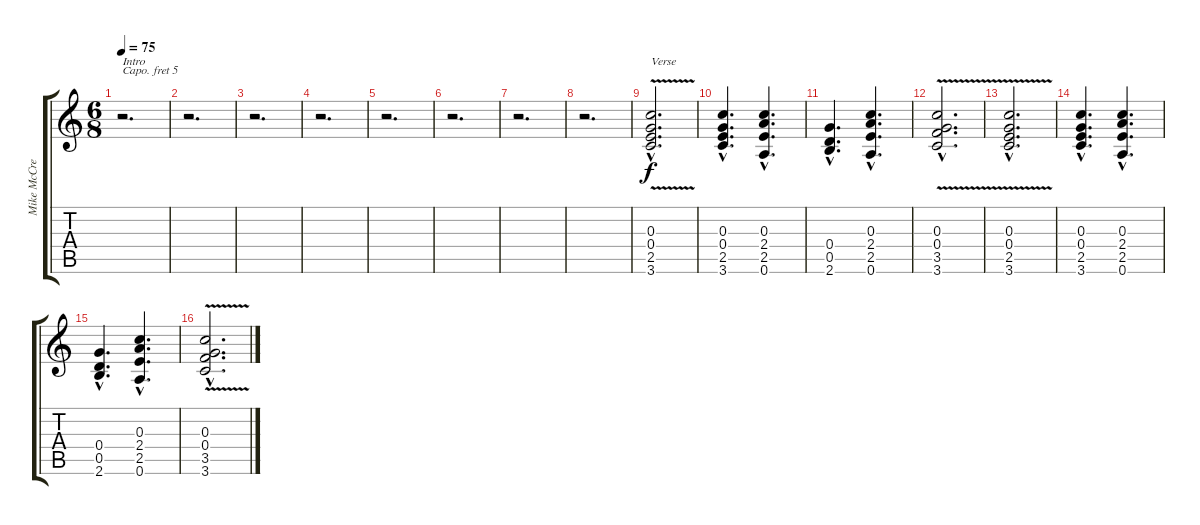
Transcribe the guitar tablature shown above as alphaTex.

\track ("Mike McCready" "Mike McCre") {instrument electricguitarclean}
\staff {score tabs}
\capo 5
\tuning (E4 C4 G3 D3 A2 E2) {hide}
\ts (6 8)
\tempo 75
\clef g2
\ks c
r.2{d txt "Intro" dy f instrument electricguitarclean} |
r.2{d} |
r.2{d} |
r.2{d} |
r.2{d} |
r.2{d} |
r.2{d} |
r.2{d} |
(0.3{v hac} 0.4{v hac} 2.5{v hac} 3.6{v hac}).2{d txt "Verse"} |
(0.3{hac} 0.4{hac} 2.5{hac} 3.6{hac}).4{d} (0.3{hac} 2.4{hac} 2.5{hac} 0.6{hac}).4{d} |
(0.4{hac} 0.5{hac} 2.6{hac}).4{d} (0.3{hac} 2.4{hac} 2.5{hac} 0.6{hac}).4{d} |
(0.3{v hac} 0.4{v hac} 3.5{v hac} 3.6{v hac}).2{d} |
(0.3{v hac} 0.4{v hac} 2.5{v hac} 3.6{v hac}).2{d} |
(0.3{hac} 0.4{hac} 2.5{hac} 3.6{hac}).4{d} (0.3{hac} 2.4{hac} 2.5{hac} 0.6{hac}).4{d} |
(0.4{hac} 0.5{hac} 2.6{hac}).4{d} (0.3{hac} 2.4{hac} 2.5{hac} 0.6{hac}).4{d} |
(0.3{v hac} 0.4{v hac} 3.5{v hac} 3.6{v hac}).2{d}
